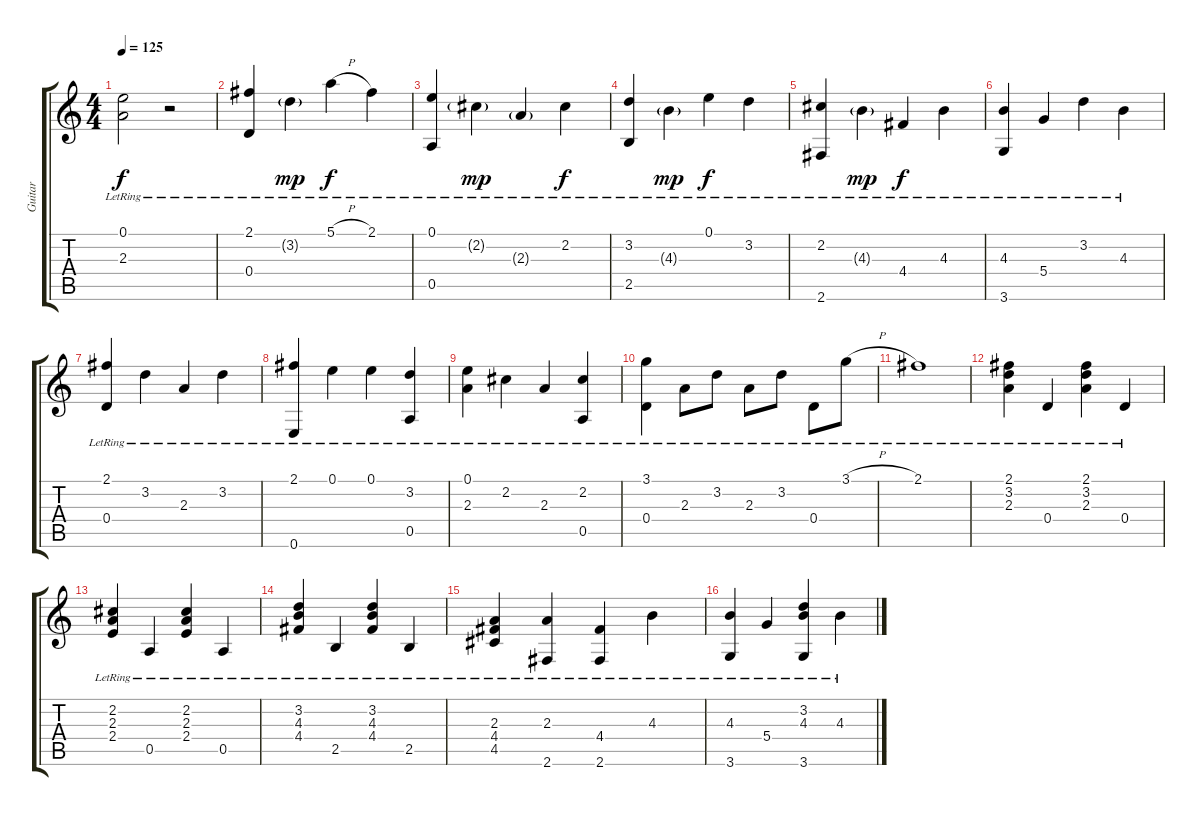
\track ("Guitar" "Guitar") {instrument acousticguitarsteel}
\staff {score tabs}
\tuning (E4 B3 G3 D3 A2 E2) {hide}
\ts (4 4)
\tempo 125
\clef g2
\ks c
(0.1{lr} 2.3{lr}).2{dy f} r.2 |
(2.1{lr} 0.4{lr}).4 3.2{g lr}.4{dy mp} 5.1{h lr}.4{dy f} 2.1{lr}.4 |
(0.1{lr} 0.5{lr}).4 2.2{g lr}.4{dy mp} 2.3{g lr}.4 2.2{lr}.4{dy f} |
(3.2{lr} 2.5{lr}).4 4.3{g lr}.4{dy mp} 0.1{lr}.4{dy f} 3.2{lr}.4 |
(2.2{lr} 2.6).4 4.3{g lr}.4{dy mp} 4.4{lr}.4{dy f} 4.3{lr}.4 |
(4.3{lr} 3.6{lr}).4 5.4{lr}.4 3.2{lr}.4 4.3{lr}.4 |
(2.1{lr} 0.4{lr}).4 3.2{lr}.4 2.3{lr}.4 3.2{lr}.4 |
(2.1{lr} 0.6{lr}).4 0.1{lr}.4 0.1{lr}.4 (3.2{lr} 0.5{lr}).4 |
(0.1{lr} 2.3{lr}).4 2.2{lr}.4 2.3{lr}.4 (2.2{lr} 0.5{lr}).4 |
(3.1 0.4{lr}).4 2.3{lr}.8 3.2{lr}.8 2.3{lr}.8 3.2{lr}.8 0.4{lr}.8 3.1{h lr}.8 |
2.1{lr}.1 |
(2.1{lr} 3.2{lr} 2.3{lr}).4 0.4{lr}.4 (2.1{lr} 3.2{lr} 2.3{lr}).4 0.4{lr}.4 |
(2.2{lr} 2.3{lr} 2.4{lr}).4 0.5{lr}.4 (2.2{lr} 2.3{lr} 2.4{lr}).4 0.5{lr}.4 |
(3.2{lr} 4.3{lr} 4.4{lr}).4 2.5{lr}.4 (3.2{lr} 4.3{lr} 4.4{lr}).4 2.5{lr}.4 |
(2.3{lr} 4.4{lr} 4.5{lr}).4 (2.3{lr} 2.6{lr}).4 (4.4{lr} 2.6{lr}).4 4.3{lr}.4 |
(4.3{lr} 3.6{lr}).4 5.4{lr}.4 (3.2{lr} 4.3{lr} 3.6{lr}).4 4.3{lr}.4
